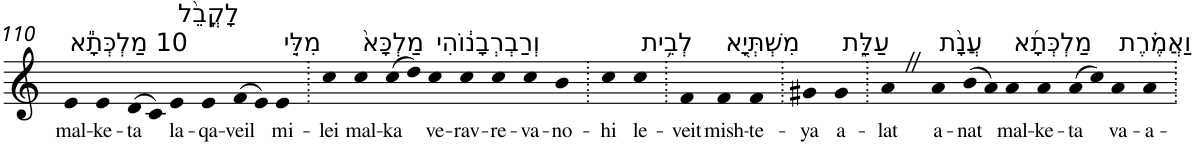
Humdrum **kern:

**kern	**text
*part1	*part1
*staff1	*staff1
*I"Piano	*
*I'Pno	*
!!LO:PB:g=z
*clefG2	*
*k[]	*
=110	=110
!LO:TX:a:t=10 מַלְכְּתָ֕א	!
!	!LO:LY:b
4e	mal-
!	!LO:LY:b
4e	-ke-
!	!LO:LY:b
(>8d	-ta
8c)	.
!LO:TX:a:t=לָקֳבֵ֨ל	!
!	!LO:LY:b
4e	la-
!	!LO:LY:b
4e	-qa-
!	!LO:LY:b
(>8f	-veil
8e)	.
!LO:TX:a:t=מִלֵּ֤י	!
!	!LO:LY:b
4e	mi-
=111.	=111.
!	!LO:LY:b
4cc	-lei
!LO:TX:a:t=מַלְכָּא֙	!
!	!LO:LY:b
4cc	mal-
!	!LO:LY:b
(>8cc	-ka
8dd)	.
!LO:TX:a:t=וְרַבְרְבָנ֔וֹהִי	!
!	!LO:LY:b
4cc	ve-
!	!LO:LY:b
4cc	-rav-
!	!LO:LY:b
4cc	-re-
!	!LO:LY:b
4cc	-va-
!	!LO:LY:b
4b	-no-
=112.	=112.
!	!LO:LY:b
4cc	-hi
!LO:TX:a:t=לְבֵ֥ית	!
!	!LO:LY:b
4cc	le-
=113.	=113.
!	!LO:LY:b
4f	-veit
!LO:TX:a:t=מִשְׁתְּיָ֖א	!
!	!LO:LY:b
4f	mish-
!	!LO:LY:b
4f	-te-
=114.	=114.
!	!LO:LY:b
4g#X	-ya
!LO:TX:a:t=עַלַּ֑ת	!
!	!LO:LY:b
4g#	a-
=115.	=115.
!	!LO:LY:b
4aZ	-lat
!LO:TX:a:t=עֲנָ֨ת	!
!	!LO:LY:b
4a	a-
!	!LO:LY:b
(>8b	-nat
8a)	.
!LO:TX:a:t=מַלְכְּתָ֜א	!
!	!LO:LY:b
4a	mal-
!	!LO:LY:b
4a	-ke-
!	!LO:LY:b
(>8a	-ta
8cc)	.
!LO:TX:a:t=וַאֲמֶ֗רֶת	!
!	!LO:LY:b
4a	va-
!	!LO:LY:b
4a	-a-
=.	=.
*-	*-
